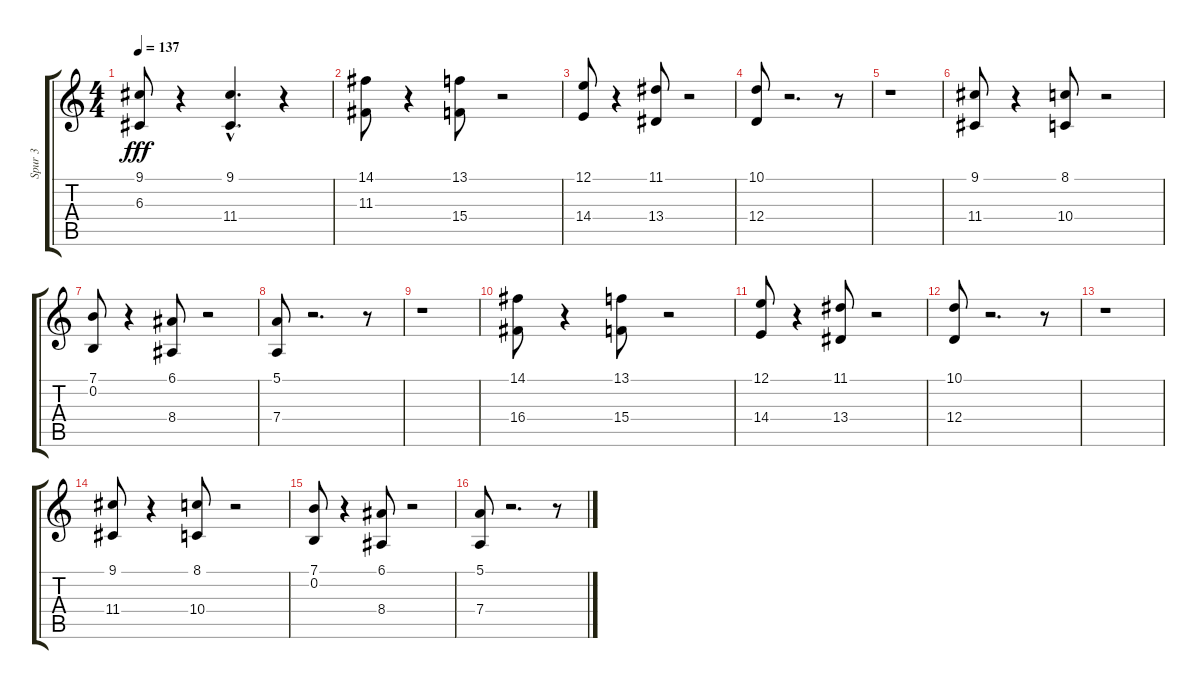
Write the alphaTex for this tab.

\track ("Spur 3" "Spur 3") {instrument brasssection}
\staff {score tabs}
\tuning (E4 B3 G3 D3 A2 E2) {hide}
\ts (4 4)
\tempo 137
\clef g2
\ks c
(9.1 6.3).8{dy fff} r.4 (9.1{hac} 11.4{hac}).4{d} r.4 |
(14.1 11.3).8 r.4 (13.1 15.4).8 r.2 |
(12.1 14.4).8 r.4 (11.1 13.4).8 r.2 |
(10.1 12.4).8 r.2{d} r.8 |
r.1 |
(9.1 11.4).8 r.4 (8.1 10.4).8 r.2 |
(7.1 0.2).8 r.4 (6.1 8.4).8 r.2 |
(5.1 7.4).8 r.2{d} r.8 |
r.1 |
(14.1 16.4).8 r.4 (13.1 15.4).8 r.2 |
(12.1 14.4).8 r.4 (11.1 13.4).8 r.2 |
(10.1 12.4).8 r.2{d} r.8 |
r.1 |
(9.1 11.4).8 r.4 (8.1 10.4).8 r.2 |
(7.1 0.2).8 r.4 (6.1 8.4).8 r.2 |
(5.1 7.4).8 r.2{d} r.8
